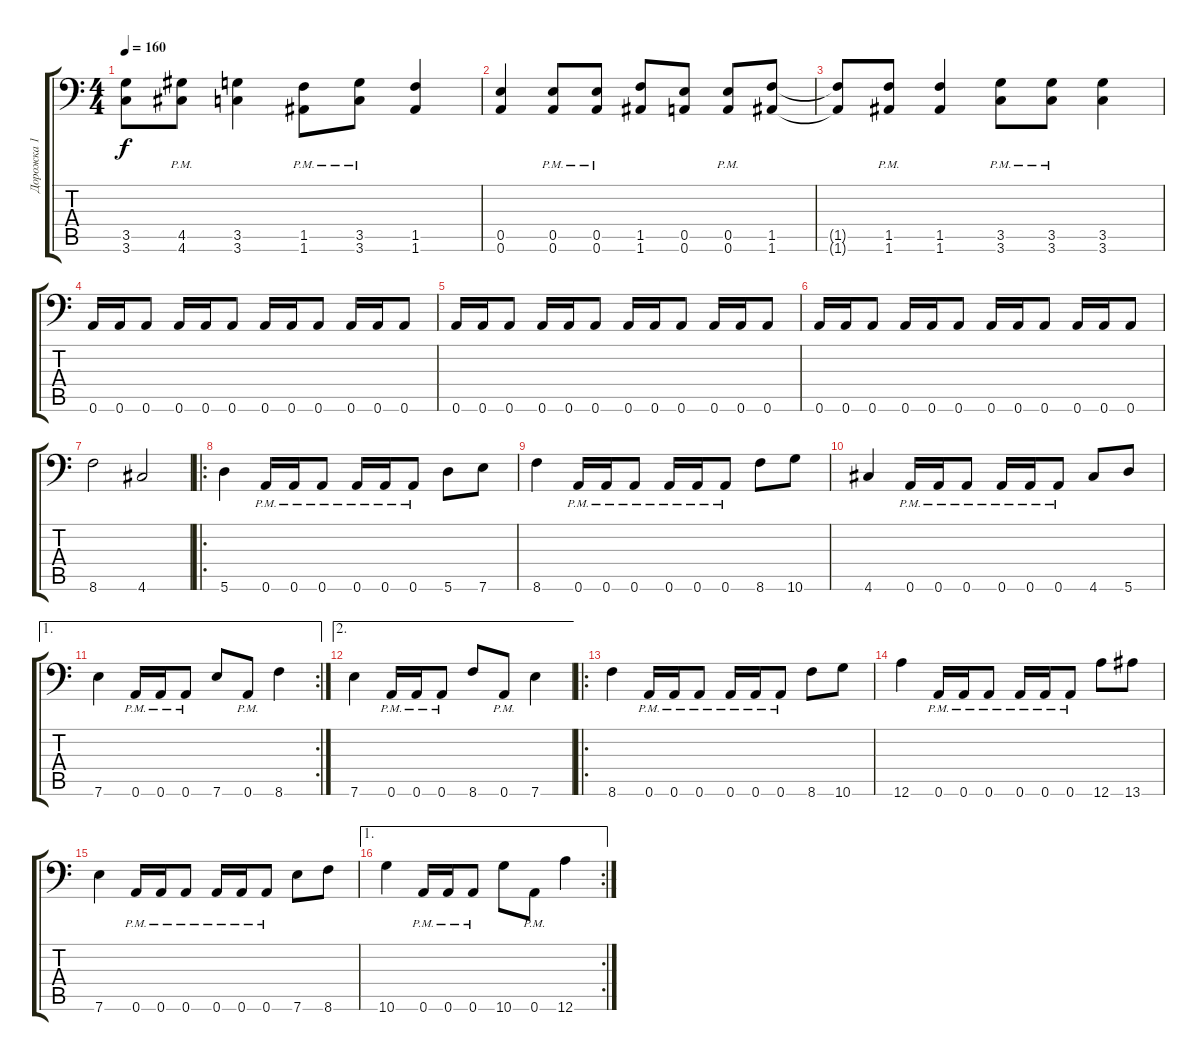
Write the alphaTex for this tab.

\track ("Дорожка 1" "Дорожка 1") {instrument distortionguitar}
\staff {score tabs}
\tuning (B3 Gb3 D3 A2 E2 A1) {hide}
\ts (4 4)
\tempo 160
\clef f4
\ks c
(3.5{t} 3.6{t}).8{dy f} (4.5{pm} 4.6{pm}).8 (3.5 3.6).4 (1.5{pm} 1.6{pm}).8 (3.5{pm} 3.6{pm}).8 (1.5 1.6).4 |
(0.5 0.6).4 (0.5{pm} 0.6{pm}).8 (0.5{pm} 0.6{pm}).8 (1.5 1.6).8 (0.5 0.6).8 (0.5{pm} 0.6{pm}).8 (1.5 1.6).8 |
(1.5{t} 1.6{t}).8 (1.5{pm} 1.6{pm}).8 (1.5 1.6).4 (3.5{pm} 3.6{pm}).8 (3.5{pm} 3.6{pm}).8 (3.5 3.6).4 |
0.6.16 0.6.16 0.6.8 0.6.16 0.6.16 0.6.8 0.6.16 0.6.16 0.6.8 0.6.16 0.6.16 0.6.8 |
0.6.16 0.6.16 0.6.8 0.6.16 0.6.16 0.6.8 0.6.16 0.6.16 0.6.8 0.6.16 0.6.16 0.6.8 |
0.6.16 0.6.16 0.6.8 0.6.16 0.6.16 0.6.8 0.6.16 0.6.16 0.6.8 0.6.16 0.6.16 0.6.8 |
8.6.2 4.6.2 |
\ro
5.6.4 0.6{pm}.16 0.6{pm}.16 0.6{pm}.8 0.6{pm}.16 0.6{pm}.16 0.6{pm}.8 5.6.8 7.6.8 |
8.6.4 0.6{pm}.16 0.6{pm}.16 0.6{pm}.8 0.6{pm}.16 0.6{pm}.16 0.6{pm}.8 8.6.8 10.6.8 |
4.6.4 0.6{pm}.16 0.6{pm}.16 0.6{pm}.8 0.6{pm}.16 0.6{pm}.16 0.6{pm}.8 4.6.8 5.6.8 |
\ae 1
\rc 2
7.6.4 0.6{pm}.16 0.6{pm}.16 0.6{pm}.8 7.6.8 0.6{pm}.8 8.6.4 |
\ae 2
7.6.4 0.6{pm}.16 0.6{pm}.16 0.6{pm}.8 8.6.8 0.6{pm}.8 7.6.4 |
\ro
8.6.4 0.6{pm}.16 0.6{pm}.16 0.6{pm}.8 0.6{pm}.16 0.6{pm}.16 0.6{pm}.8 8.6.8 10.6.8 |
12.6.4 0.6{pm}.16 0.6{pm}.16 0.6{pm}.8 0.6{pm}.16 0.6{pm}.16 0.6{pm}.8 12.6.8 13.6.8 |
7.6.4 0.6{pm}.16 0.6{pm}.16 0.6{pm}.8 0.6{pm}.16 0.6{pm}.16 0.6{pm}.8 7.6.8 8.6.8 |
\ae 1
\rc 2
10.6.4 0.6{pm}.16 0.6{pm}.16 0.6{pm}.8 10.6.8 0.6{pm}.8 12.6.4
